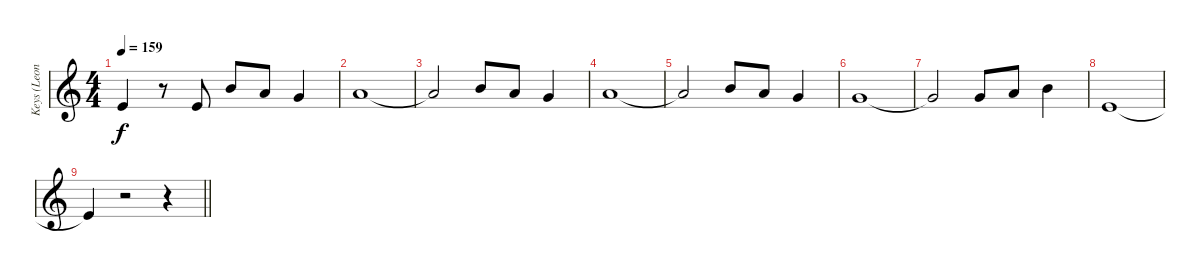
\track ("Keys (Leon)" "Keys (Leon") {instrument lead2sawtooth}
\staff {score}
\tuning (E4 B3 G3 D3 A2 E2) {hide}
\ts (4 4)
\tempo 159
\clef g2
\ks c
5.2{t}.4{dy f} r.8 0.1.8 7.1.8 5.1.8 3.1.4 |
5.1.1 |
5.1{t}.2 7.1.8 5.1.8 3.1.4 |
5.1.1 |
5.1{t}.2 7.1.8 5.1.8 3.1.4 |
3.1.1 |
3.1{t}.2 3.1.8 5.1.8 7.1.4 |
5.2.1 |
\barLineRight lightlight
5.2{t}.4 r.2 r.4
